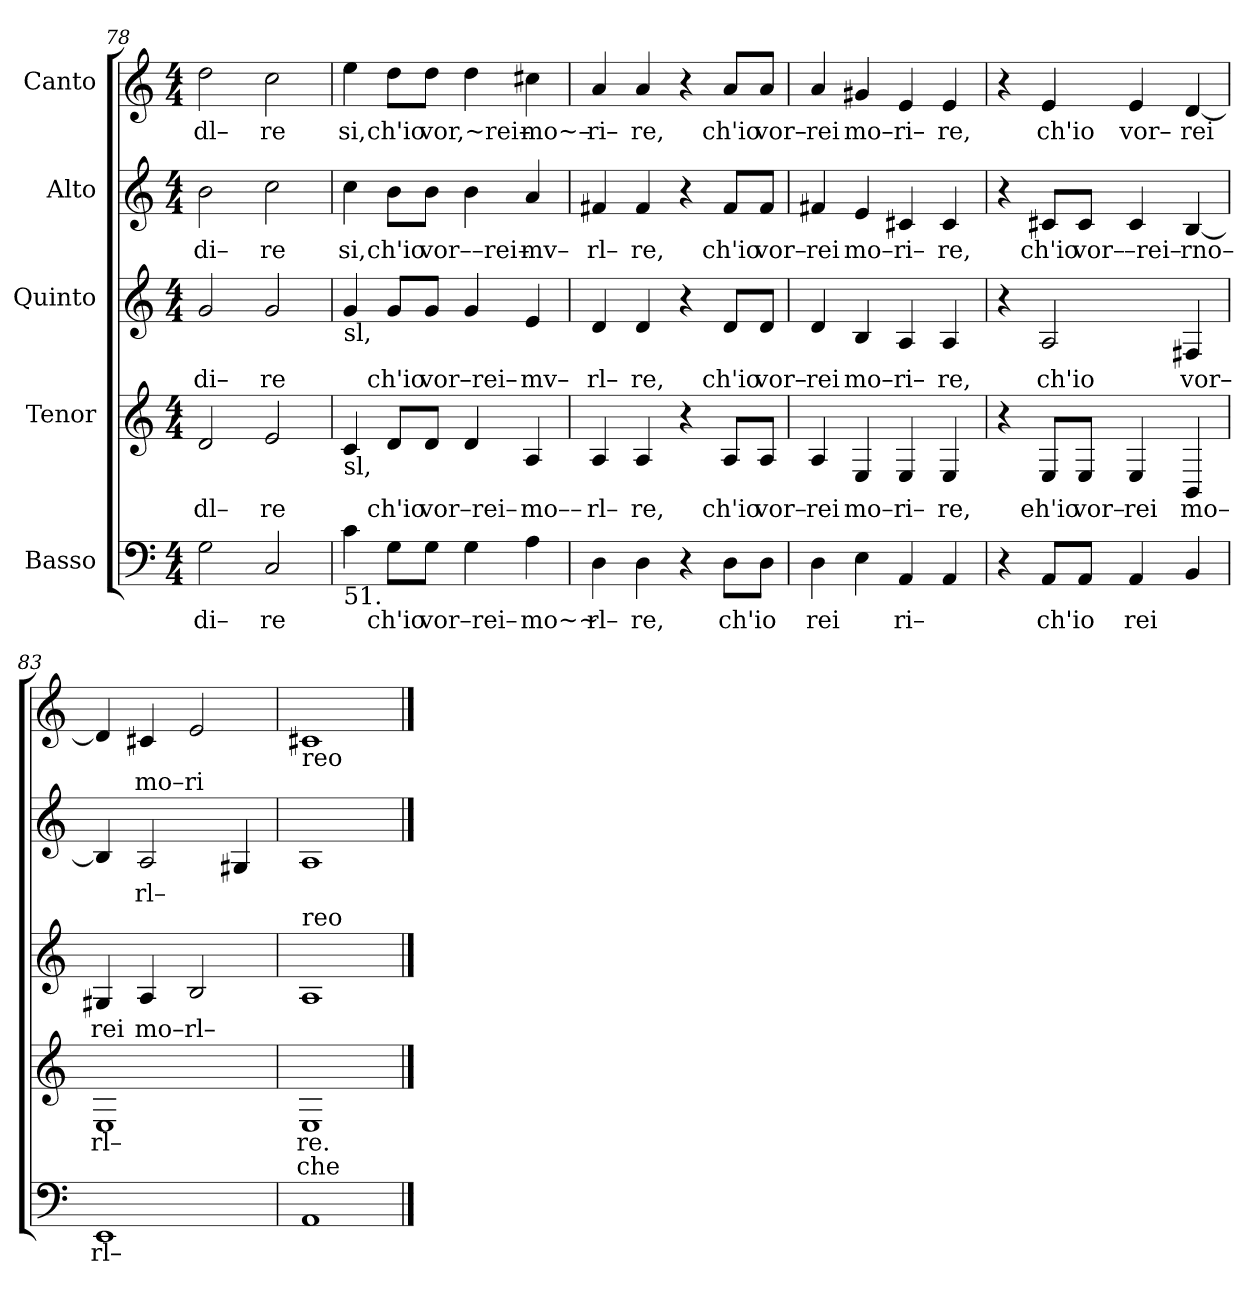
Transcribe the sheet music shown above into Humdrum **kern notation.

**kern	**text	**kern	**text	**text	**kern	**text	**kern	**text	**kern	**text
*part5	*part5	*part4	*part4	*part4	*part3	*part3	*part2	*part2	*part1	*part1
*staff5	*staff5	*staff4	*staff4	*staff4	*staff3	*staff3	*staff2	*staff2	*staff1	*staff1
*I"Basso	*	*I"Tenor	*	*	*I"Quinto	*	*I"Alto	*	*I"Canto	*
*clefF4	*	*clefG2	*	*	*clefG2	*	*clefG2	*	*clefG2	*
*k[]	*	*k[]	*	*	*k[]	*	*k[]	*	*k[]	*
*M4/4	*	*M4/4	*	*	*M4/4	*	*M4/4	*	*M4/4	*
=78	=78	=78	=78	=78	=78	=78	=78	=78	=78	=78
!	!LO:LY:b	!	!LO:LY:b	!	!	!LO:LY:b	!	!LO:LY:b	!	!LO:LY:b
2G\	di–	2d/	dl–	.	2g/	di–	2b\	di–	2dd\	dl–
!	!LO:LY:b	!	!LO:LY:b	!	!	!LO:LY:b	!	!LO:LY:b	!	!LO:LY:b
2C/	re	2e/	re	.	2g/	re	2cc\	re	2cc\	re
=79	=79	=79	=79	=79	=79	=79	=79	=79	=79	=79
!	!	!	!	!	!LO:TX:b:t=sl,	!	!	!	!	!
!	!	!LO:TX:b:t=sl,	!	!	!	!	!	!	!	!
!LO:TX:b:t=51.	!	!	!	!	!	!	!	!	!	!
!	!	!	!	!	!	!	!	!LO:LY:b	!	!LO:LY:b
4c\	.	4c/	.	.	4g/	.	4cc\	si,	4ee\	si,
!	!LO:LY:b	!	!LO:LY:b	!	!	!LO:LY:b	!	!LO:LY:b	!	!LO:LY:b
8G\L	ch'io	8d/L	ch'io	.	8g/L	ch'io	8b\L	ch'io	8dd\L	ch'io
!	!LO:LY:b	!	!LO:LY:b	!	!	!LO:LY:b	!	!LO:LY:b	!	!LO:LY:b
8G\J	vor–rei–	8d/J	vor–rei–	.	8g/J	vor–rei–	8b\J	vor––rei–	8dd\J	vor,~rei–
4G\	.	4d/	.	.	4g/	.	4b\	.	4dd\	.
!	!LO:LY:b	!	!LO:LY:b	!	!	!LO:LY:b	!	!LO:LY:b	!	!LO:LY:b
4A\	mo~~	4A/	mo––	.	4e/	mv–	4a/	mv–	4cc#X\	mo~–
=80	=80	=80	=80	=80	=80	=80	=80	=80	=80	=80
!	!LO:LY:b	!	!LO:LY:b	!	!	!LO:LY:b	!	!LO:LY:b	!	!LO:LY:b
4D\	rl–	4A/	rl–	.	4d/	rl–	4f#X/	rl–	4a/	ri–
!	!LO:LY:b	!	!LO:LY:b	!	!	!LO:LY:b	!	!LO:LY:b	!	!LO:LY:b
4D\	re,	4A/	re,	.	4d/	re,	4f#/	re,	4a/	re,
4r	.	4r	.	.	4r	.	4r	.	4r	.
!	!LO:LY:b	!	!LO:LY:b	!	!	!LO:LY:b	!	!LO:LY:b	!	!LO:LY:b
8D\L	ch'io	8A/L	ch'io	.	8d/L	ch'io	8f#/L	ch'io	8a/L	ch'io
!	!	!	!LO:LY:b	!	!	!LO:LY:b	!	!LO:LY:b	!	!LO:LY:b
8D\J	.	8A/J	vor–	.	8d/J	vor–	8f#/J	vor–	8a/J	vor–
=81	=81	=81	=81	=81	=81	=81	=81	=81	=81	=81
!	!LO:LY:b	!	!LO:LY:b	!	!	!LO:LY:b	!	!LO:LY:b	!	!LO:LY:b
4D\	rei	4A/	rei	.	4d/	rei	4f#X/	rei	4a/	rei
!	!	!	!LO:LY:b	!	!	!LO:LY:b	!	!LO:LY:b	!	!LO:LY:b
4E\	.	4E/	mo–	.	4B/	mo–	4e/	mo–	4g#X/	mo–
!	!LO:LY:b	!	!LO:LY:b	!	!	!LO:LY:b	!	!LO:LY:b	!	!LO:LY:b
4AA/	ri–	4E/	ri–	.	4A/	ri–	4c#X/	ri–	4e/	ri–
!	!	!	!LO:LY:b	!	!	!LO:LY:b	!	!LO:LY:b	!	!LO:LY:b
4AA/	.	4E/	re,	.	4A/	re,	4c#/	re,	4e/	re,
=82	=82	=82	=82	=82	=82	=82	=82	=82	=82	=82
4r	.	4r	.	.	4r	.	4r	.	4r	.
!	!LO:LY:b	!	!LO:LY:b	!	!	!LO:LY:b	!	!LO:LY:b	!	!LO:LY:b
8AA/L	ch'io	8E/L	eh'io	.	2A/	ch'io	8c#X/L	ch'io	4e/	ch'io
!	!	!	!LO:LY:b	!	!	!	!	!LO:LY:b	!	!
8AA/J	.	8E/J	vor–	.	.	.	8c#/J	vor–	.	.
!	!LO:LY:b	!	!LO:LY:b	!	!	!	!	!LO:LY:b	!	!LO:LY:b
4AA/	rei	4E/	rei	.	.	.	4c#/	–rei–	4e/	vor–
!	!	!	!LO:LY:b	!	!	!LO:LY:b	!	!LO:LY:b	!	!LO:LY:b
4BB/	.	4BB/	mo–	.	4F#X/	vor–	[4B/	rno–	[4d/	rei
=83	=83	=83	=83	=83	=83	=83	=83	=83	=83	=83
!	!LO:LY:b	!	!LO:LY:b	!	!	!LO:LY:b	!	!	!	!
1EE	rl–	1E	rl–	.	4G#X/	rei	4B/]	.	4d/]	.
!	!	!	!	!	!	!LO:LY:b	!	!LO:LY:b	!	!LO:LY:b
.	.	.	.	.	4A/	mo–	2A/	rl–	4c#X/	mo–
!	!	!	!	!	!	!LO:LY:b	!	!	!	!LO:LY:b
.	.	.	.	.	2B/	rl–	.	.	2e/	ri
.	.	.	.	.	.	.	4G#X/	.	.	.
=84	=84	=84	=84	=84	=84	=84	=84	=84	=84	=84
!	!	!	!	!	!	!	!	!	!LO:TX:b:t=reo	!
!	!	!	!	!	!LO:TX:a:t=reo	!	!	!	!	!
!	!	!	!LO:LY:b	!LO:LY:b	!	!	!	!	!	!
1AA	.	1E	re.	che	1A	.	1A	.	1c#X	.
==	==	==	==	==	==	==	==	==	==	==
*-	*-	*-	*-	*-	*-	*-	*-	*-	*-	*-
